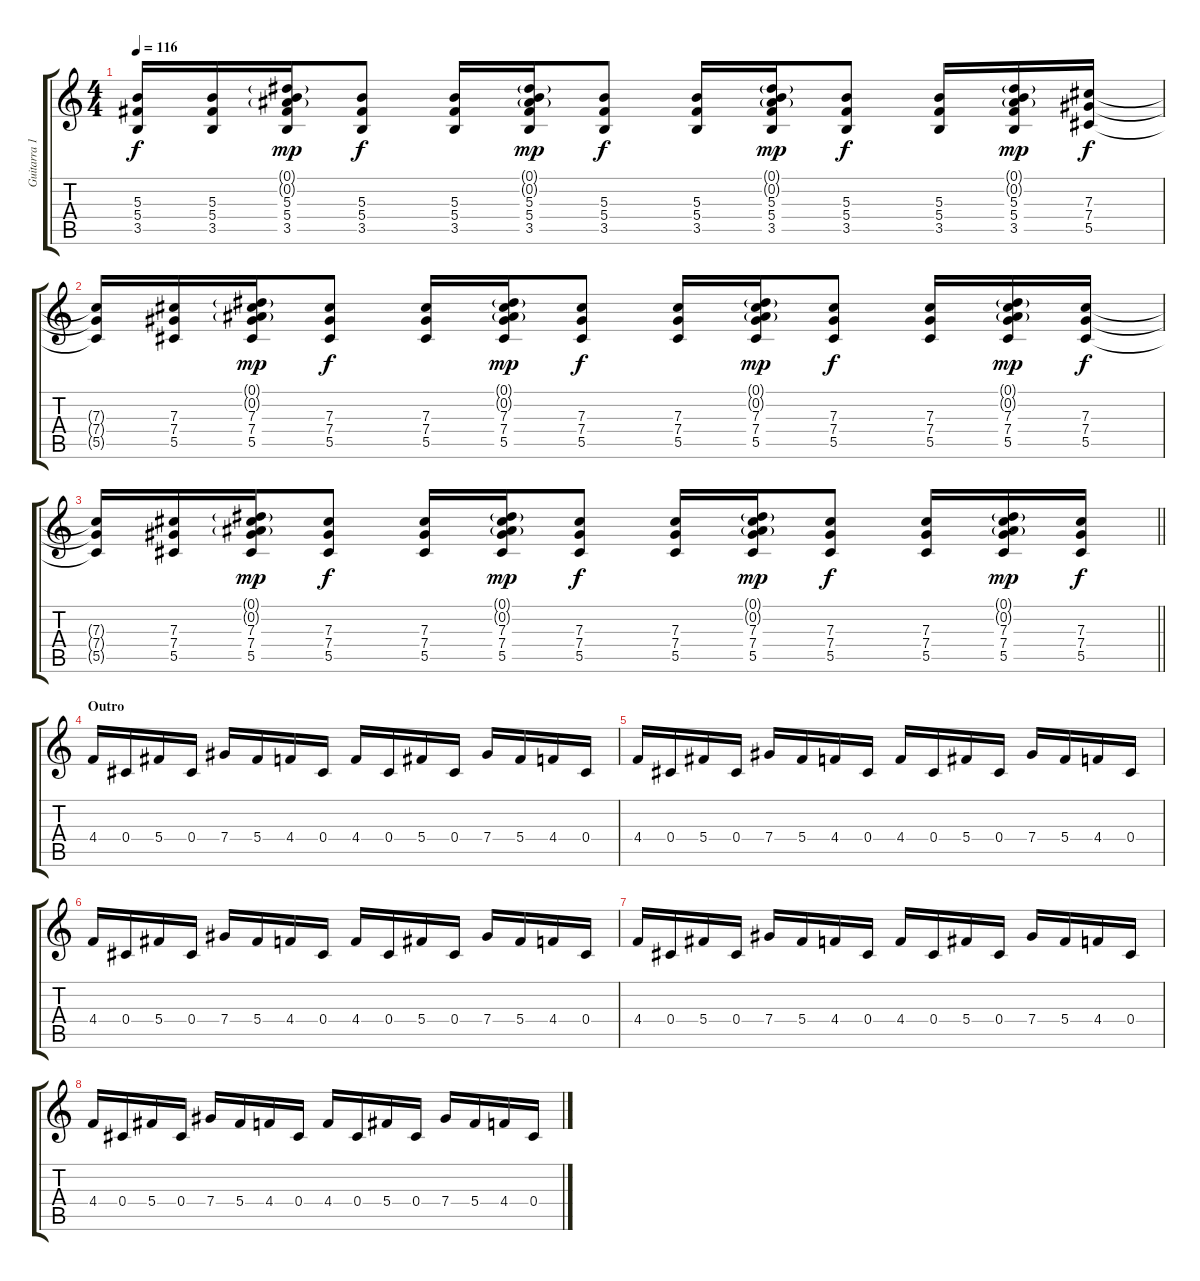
\track ("Guitarra 1" "Guitarra 1") {instrument overdrivenguitar}
\staff {score tabs}
\tuning (Eb4 Bb3 Gb3 Db3 Ab2 Eb2) {hide}
\ts (4 4)
\tempo 116
\clef g2
\ks c
(5.3{t} 5.4{t} 3.5{t}).16{dy f} (5.3 5.4 3.5).16 (0.1{g} 0.2{g} 5.3 5.4 3.5).16{dy mp} (5.3 5.4 3.5).8{dy f} (5.3 5.4 3.5).16 (0.1{g} 0.2{g} 5.3 5.4 3.5).16{dy mp} (5.3 5.4 3.5).8{dy f} (5.3 5.4 3.5).16 (0.1{g} 0.2{g} 5.3 5.4 3.5).16{dy mp} (5.3 5.4 3.5).8{dy f} (5.3 5.4 3.5).16 (0.1{g} 0.2{g} 5.3 5.4 3.5).16{dy mp} (7.3 7.4 5.5).16{dy f} |
(7.3{t} 7.4{t} 5.5{t}).16 (7.3 7.4 5.5).16 (0.1{g} 0.2{g} 7.3 7.4 5.5).16{dy mp} (7.3 7.4 5.5).8{dy f} (7.3 7.4 5.5).16 (0.1{g} 0.2{g} 7.3 7.4 5.5).16{dy mp} (7.3 7.4 5.5).8{dy f} (7.3 7.4 5.5).16 (0.1{g} 0.2{g} 7.3 7.4 5.5).16{dy mp} (7.3 7.4 5.5).8{dy f} (7.3 7.4 5.5).16 (0.1{g} 0.2{g} 7.3 7.4 5.5).16{dy mp} (7.3 7.4 5.5).16{dy f} |
\barLineRight lightlight
(7.3{t} 7.4{t} 5.5{t}).16 (7.3 7.4 5.5).16 (0.1{g} 0.2{g} 7.3 7.4 5.5).16{dy mp} (7.3 7.4 5.5).8{dy f} (7.3 7.4 5.5).16 (0.1{g} 0.2{g} 7.3 7.4 5.5).16{dy mp} (7.3 7.4 5.5).8{dy f} (7.3 7.4 5.5).16 (0.1{g} 0.2{g} 7.3 7.4 5.5).16{dy mp} (7.3 7.4 5.5).8{dy f} (7.3 7.4 5.5).16 (0.1{g} 0.2{g} 7.3 7.4 5.5).16{dy mp} (7.3 7.4 5.5).16{dy f} |
\section ("" "Outro")
4.4.16 0.4.16 5.4.16 0.4.16 7.4.16 5.4.16 4.4.16 0.4.16 4.4.16 0.4.16 5.4.16 0.4.16 7.4.16 5.4.16 4.4.16 0.4.16 |
4.4.16 0.4.16 5.4.16 0.4.16 7.4.16 5.4.16 4.4.16 0.4.16 4.4.16 0.4.16 5.4.16 0.4.16 7.4.16 5.4.16 4.4.16 0.4.16 |
4.4.16 0.4.16 5.4.16 0.4.16 7.4.16 5.4.16 4.4.16 0.4.16 4.4.16 0.4.16 5.4.16 0.4.16 7.4.16 5.4.16 4.4.16 0.4.16 |
4.4.16 0.4.16 5.4.16 0.4.16 7.4.16 5.4.16 4.4.16 0.4.16 4.4.16 0.4.16 5.4.16 0.4.16 7.4.16 5.4.16 4.4.16 0.4.16 |
4.4.16 0.4.16 5.4.16 0.4.16 7.4.16 5.4.16 4.4.16 0.4.16 4.4.16 0.4.16 5.4.16 0.4.16 7.4.16 5.4.16 4.4.16 0.4.16
